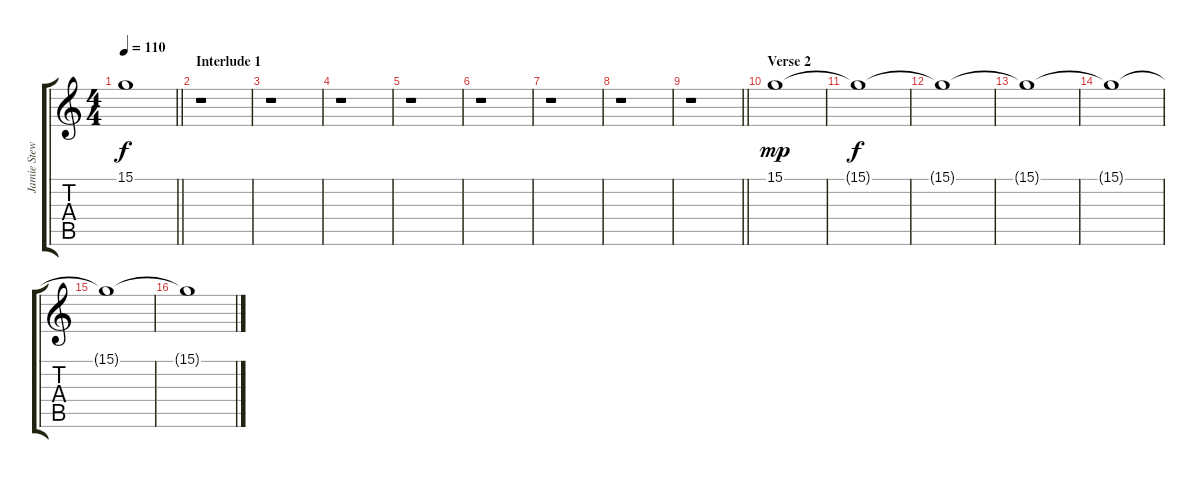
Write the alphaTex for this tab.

\track ("Jamie Stewart - Strings" "Jamie Stew") {instrument stringensemble1}
\staff {score tabs}
\tuning (E4 B3 G3 D3 A2 E2) {hide}
\ts (4 4)
\tempo 110
\clef g2
\barLineRight lightlight
\ks c
15.1{t}.1{dy f} |
\section ("" "Interlude 1")
r.1 |
r.1 |
r.1 |
r.1 |
r.1 |
r.1 |
r.1 |
\barLineRight lightlight
r.1 |
\section ("" "Verse 2")
15.1.1{dy mp} |
15.1{t}.1{dy f} |
15.1{t}.1 |
15.1{t}.1 |
15.1{t}.1 |
15.1{t}.1 |
15.1{t}.1
